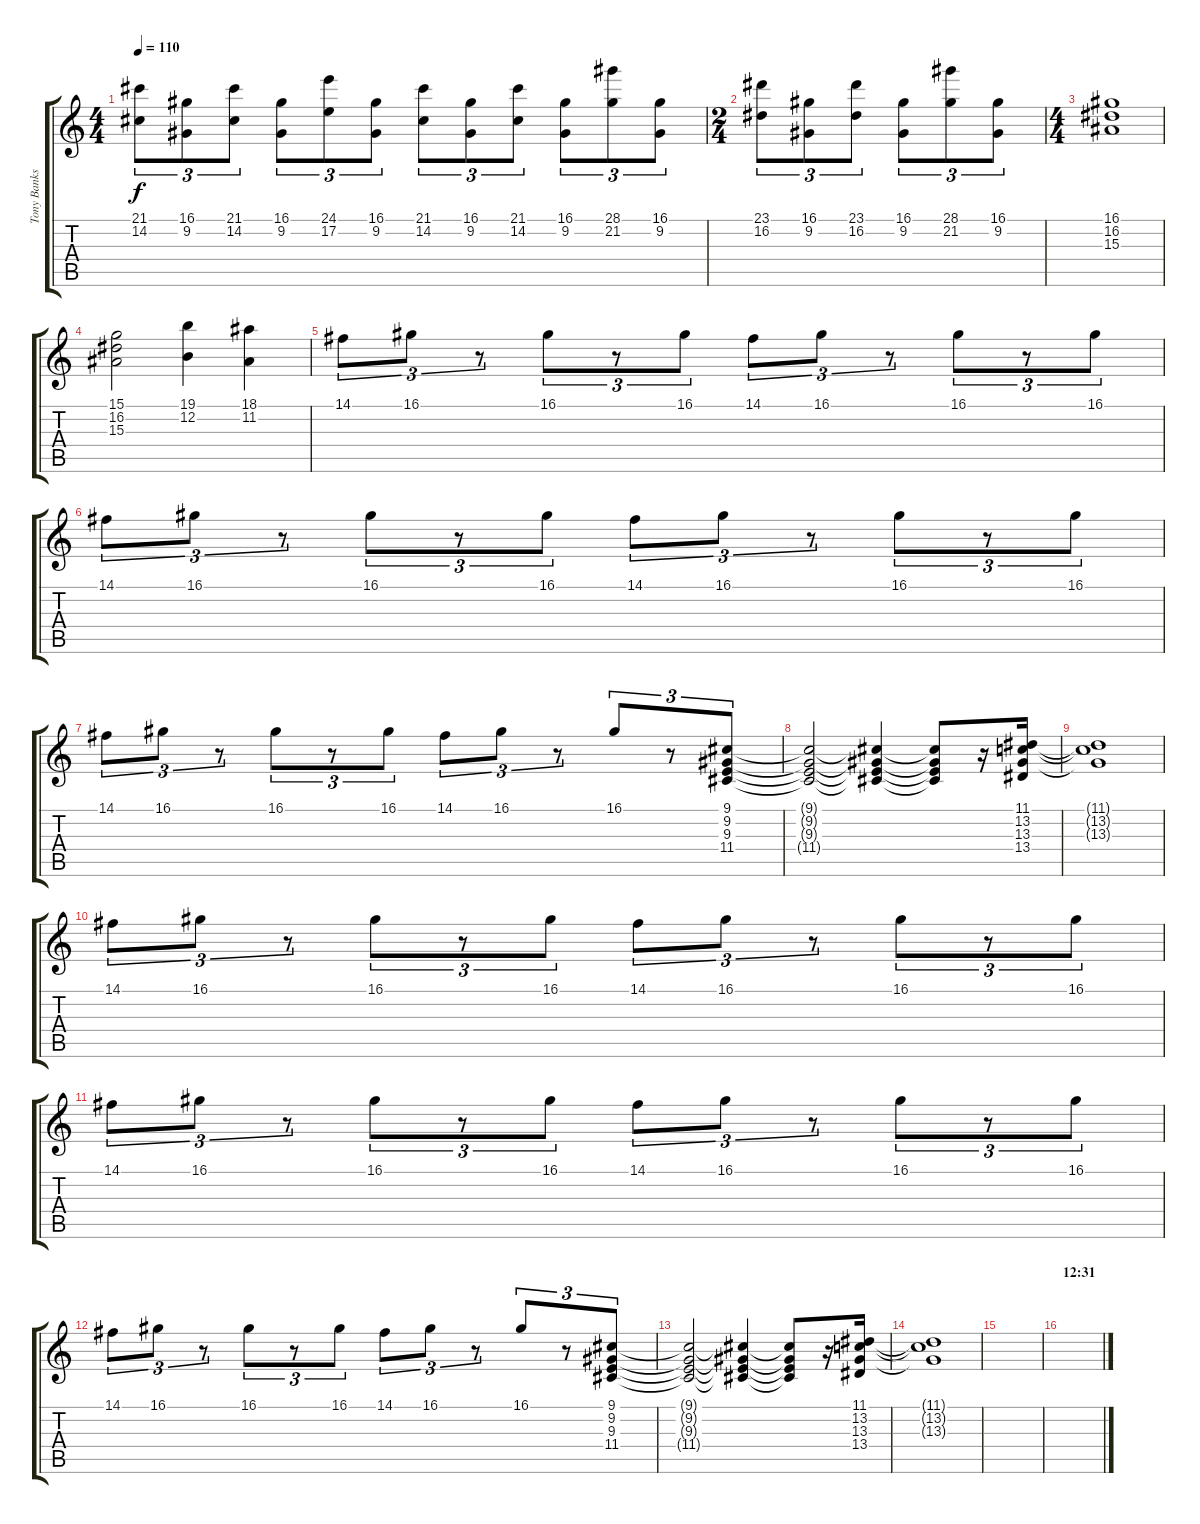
\track ("Tony Banks (mellotron)" "Tony Banks") {instrument rockorgan}
\staff {score tabs}
\tuning (E4 B3 G3 D3 A2 E2) {hide}
\ts (4 4)
\tempo 110
\clef g2
\ks c
(21.1 14.2).8{tu (3 2) dy f} (16.1 9.2).8{tu (3 2)} (21.1 14.2).8{tu (3 2)} (16.1 9.2).8{tu (3 2)} (24.1 17.2).8{tu (3 2)} (16.1 9.2).8{tu (3 2)} (21.1 14.2).8{tu (3 2)} (16.1 9.2).8{tu (3 2)} (21.1 14.2).8{tu (3 2)} (16.1 9.2).8{tu (3 2)} (28.1 21.2).8{tu (3 2)} (16.1 9.2).8{tu (3 2)} |
\ts (2 4)
(23.1 16.2).8{tu (3 2)} (16.1 9.2).8{tu (3 2)} (23.1 16.2).8{tu (3 2)} (16.1 9.2).8{tu (3 2)} (28.1 21.2).8{tu (3 2)} (16.1 9.2).8{tu (3 2)} |
\ts (4 4)
(16.1 16.2 15.3).1 |
(15.1 16.2 15.3).2 (19.1 12.2).4 (18.1 11.2).4 |
14.1.8{tu (3 2)} 16.1.8{tu (3 2)} r.8{tu (3 2)} 16.1.8{tu (3 2)} r.8{tu (3 2)} 16.1.8{tu (3 2)} 14.1.8{tu (3 2)} 16.1.8{tu (3 2)} r.8{tu (3 2)} 16.1.8{tu (3 2)} r.8{tu (3 2)} 16.1.8{tu (3 2)} |
14.1.8{tu (3 2)} 16.1.8{tu (3 2)} r.8{tu (3 2)} 16.1.8{tu (3 2)} r.8{tu (3 2)} 16.1.8{tu (3 2)} 14.1.8{tu (3 2)} 16.1.8{tu (3 2)} r.8{tu (3 2)} 16.1.8{tu (3 2)} r.8{tu (3 2)} 16.1.8{tu (3 2)} |
14.1.8{tu (3 2)} 16.1.8{tu (3 2)} r.8{tu (3 2)} 16.1.8{tu (3 2)} r.8{tu (3 2)} 16.1.8{tu (3 2)} 14.1.8{tu (3 2)} 16.1.8{tu (3 2)} r.8{tu (3 2)} 16.1.8{tu (3 2)} r.8{tu (3 2)} (9.1 9.2 9.3 11.4).8{tu (3 2)} |
(9.1{t} 9.2{t} 9.3{t} 11.4{t}).2 (9.1{t} 9.2{t} 9.3{t} 11.4{t}).4 (9.1{t} 9.2{t} 9.3{t} 11.4{t}).8 r.16 (11.1 13.2 13.3 13.4).16 |
(11.1{t} 13.2{t} 13.3{t}).1 |
14.1.8{tu (3 2)} 16.1.8{tu (3 2)} r.8{tu (3 2)} 16.1.8{tu (3 2)} r.8{tu (3 2)} 16.1.8{tu (3 2)} 14.1.8{tu (3 2)} 16.1.8{tu (3 2)} r.8{tu (3 2)} 16.1.8{tu (3 2)} r.8{tu (3 2)} 16.1.8{tu (3 2)} |
14.1.8{tu (3 2)} 16.1.8{tu (3 2)} r.8{tu (3 2)} 16.1.8{tu (3 2)} r.8{tu (3 2)} 16.1.8{tu (3 2)} 14.1.8{tu (3 2)} 16.1.8{tu (3 2)} r.8{tu (3 2)} 16.1.8{tu (3 2)} r.8{tu (3 2)} 16.1.8{tu (3 2)} |
14.1.8{tu (3 2)} 16.1.8{tu (3 2)} r.8{tu (3 2)} 16.1.8{tu (3 2)} r.8{tu (3 2)} 16.1.8{tu (3 2)} 14.1.8{tu (3 2)} 16.1.8{tu (3 2)} r.8{tu (3 2)} 16.1.8{tu (3 2)} r.8{tu (3 2)} (9.1 9.2 9.3 11.4).8{tu (3 2)} |
(9.1{t} 9.2{t} 9.3{t} 11.4{t}).2 (9.1{t} 9.2{t} 9.3{t} 11.4{t}).4 (9.1{t} 9.2{t} 9.3{t} 11.4{t}).8 r.16 (11.1 13.2 13.3 13.4).16 |
(11.1{t} 13.2{t} 13.3{t}).1 |
|
\section ("" "12:31")
